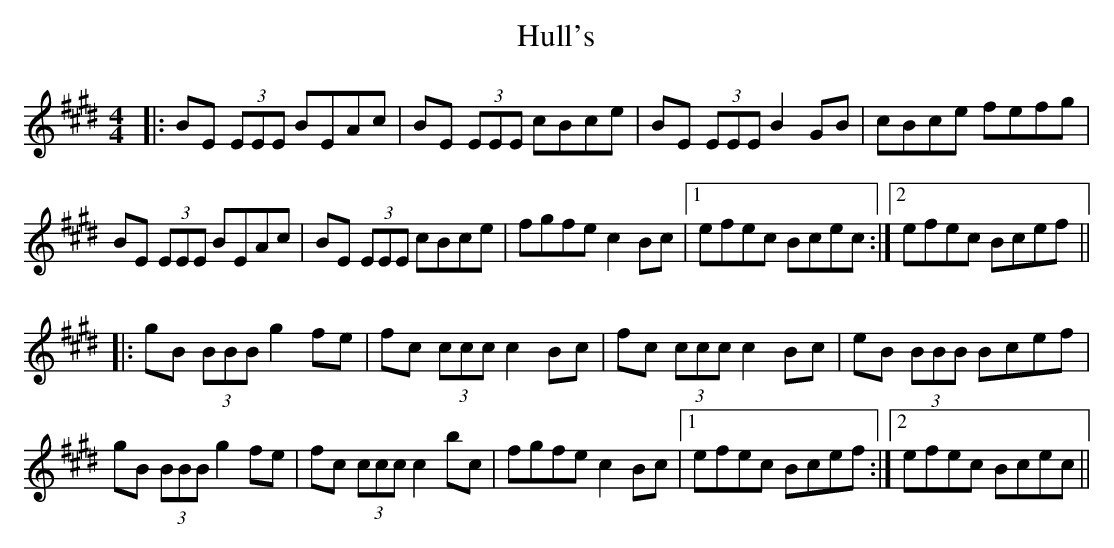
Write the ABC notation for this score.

X:1
T: Hull's
M: 4/4
L: 1/8
K: Emaj
|:BE (3EEE BEAc|BE (3EEE cBce|BE (3EEE B2GB|cBce fefg|
BE (3EEE BEAc|BE (3EEE cBce|fgfe c2 Bc|1 efec Bcec:|2 efec Bcef||
|:gB (3BBB g2fe|fc (3ccc c2 Bc|fc (3ccc c2Bc|eB (3BBB Bcef|
gB (3BBB g2 fe|fc (3ccc c2 bc|fgfe c2 Bc|1 efec Bcef:|2 efec Bcec||
